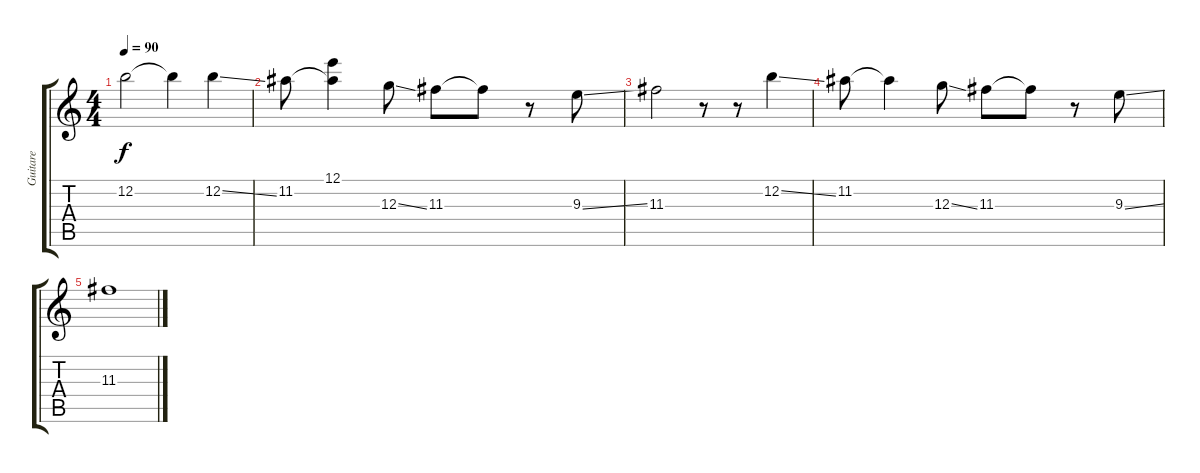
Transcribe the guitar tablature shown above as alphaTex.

\track ("Guitare" "Guitare") {instrument electricguitarclean}
\staff {score tabs}
\tuning (E4 B3 G3 D3 A2 E2) {hide}
\ts (4 4)
\tempo 90
\clef g2
\ks c
12.2.2{dy f} 12.2{t}.4 12.2{ss}.4 |
11.2.8 (12.1{t} 11.2{t}).4 12.3{ss}.8 11.3.8 11.3{t}.8 r.8 9.3{ss}.8 |
11.3.2 r.8 r.8 12.2{ss}.4 |
11.2.8 11.2{t}.4 12.3{ss}.8 11.3.8 11.3{t}.8 r.8 9.3{ss}.8 |
11.3.1
